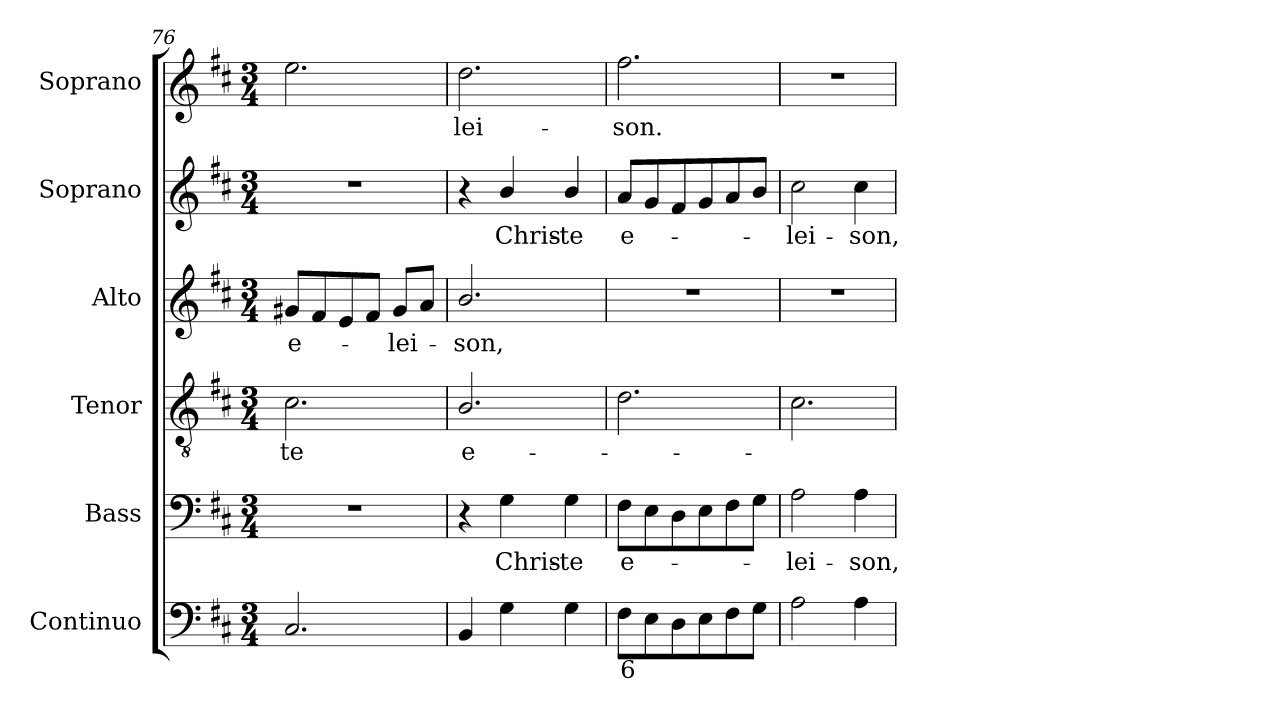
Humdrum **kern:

**kern	**text	**kern	**text	**kern	**text	**kern	**text	**kern	**text	**kern	**text
*part6	*part6	*part5	*part5	*part4	*part4	*part3	*part3	*part2	*part2	*part1	*part1
*staff6	*staff6	*staff5	*staff5	*staff4	*staff4	*staff3	*staff3	*staff2	*staff2	*staff1	*staff1
*I"Continuo	*	*I"Bass	*	*I"Tenor	*	*I"Alto	*	*I"Soprano	*	*I"Soprano	*
*I'Cont.	*	*I'B.	*	*I'T.	*	*I'A.	*	*I'S.	*	*I'S.	*
*clefF4	*	*clefF4	*	*clefGv2	*	*clefG2	*	*clefG2	*	*clefG2	*
*	*	*	*	*ITrd7c12	*	*	*	*	*	*	*
*k[f#c#]	*	*k[f#c#]	*	*k[f#c#]	*	*k[f#c#]	*	*k[f#c#]	*	*k[f#c#]	*
*D:	*	*D:	*	*D:	*	*D:	*	*D:	*	*D:	*
*M3/4	*	*M3/4	*	*M3/4	*	*M3/4	*	*M3/4	*	*M3/4	*
=76	=76	=76	=76	=76	=76	=76	=76	=76	=76	=76	=76
!	!	!LO:N:vis=1	!	!	!	!	!	!	!	!	!
!	!	!	!	!	!LO:LY:b:color=#000000	!	!	!	!	!	!
!	!	!	!	!	!	!	!LO:LY:b:color=#000000	!LO:N:vis=1	!	!	!
2.C#i/	.	2.r	.	2.C#i\	-te	8g#Xi/L	e-	2.r	.	2.eei\	.
.	.	.	.	.	.	8f#i/	.	.	.	.	.
.	.	.	.	.	.	8ei/	.	.	.	.	.
.	.	.	.	.	.	8f#i/J	.	.	.	.	.
!	!	!	!	!	!	!	!LO:LY:b:color=#000000	!	!	!	!
.	.	.	.	.	.	8g#i/L	-lei-	.	.	.	.
.	.	.	.	.	.	8ai/J	.	.	.	.	.
!!LO:LB:g=z
=77	=77	=77	=77	=77	=77	=77	=77	=77	=77	=77	=77
!	!	!	!	!	!LO:LY:b:color=#000000	!	!	!	!	!	!
!	!	!	!	!	!	!	!LO:LY:b:color=#000000	!	!	!	!
!	!	!	!	!	!	!	!	!	!	!	!LO:LY:b:color=#000000
4BBi/	.	4r	.	2.BBi/	e-	2.bi/	-son,	4r	.	2.ddi\	-lei-
!	!	!	!LO:LY:b:color=#000000	!	!	!	!	!	!	!	!
!	!	!	!	!	!	!	!	!	!LO:LY:b:color=#000000	!	!
4Gi\	.	4Gi\	Chris-	.	.	.	.	4bi/	Chris-	.	.
!	!	!	!LO:LY:b:color=#000000	!	!	!	!	!	!	!	!
!	!	!	!	!	!	!	!	!	!LO:LY:b:color=#000000	!	!
4Gi\	.	4Gi\	-te	.	.	.	.	4bi/	-te	.	.
=78	=78	=78	=78	=78	=78	=78	=78	=78	=78	=78	=78
!	!LO:LY:b:color=#000000	!	!	!	!	!	!	!	!	!	!
!	!	!	!LO:LY:b:color=#000000	!	!	!LO:N:vis=1	!	!	!	!	!
!	!	!	!	!	!	!	!	!	!LO:LY:b:color=#000000	!	!
!	!	!	!	!	!	!	!	!	!	!	!LO:LY:b:color=#000000
8F#i\L	6	8F#i\L	e-	2.Di\	.	2.r	.	8ai/L	e-	2.ff#i\	-son.
8Ei\	.	8Ei\	.	.	.	.	.	8gi/	.	.	.
8Di\	.	8Di\	.	.	.	.	.	8f#i/	.	.	.
8Ei\	.	8Ei\	.	.	.	.	.	8gi/	.	.	.
8F#i\	.	8F#i\	.	.	.	.	.	8ai/	.	.	.
8Gi\J	.	8Gi\J	.	.	.	.	.	8bi/J	.	.	.
=79	=79	=79	=79	=79	=79	=79	=79	=79	=79	=79	=79
!	!	!	!LO:LY:b:color=#000000	!	!	!LO:N:vis=1	!	!	!	!	!
!	!	!	!	!	!	!	!	!	!LO:LY:b:color=#000000	!LO:N:vis=1	!
2Ai\	.	2Ai\	-lei-	2.C#i\	.	2.r	.	2cc#i\	-lei-	2.r	.
!	!	!	!LO:LY:b:color=#000000	!	!	!	!	!	!	!	!
!	!	!	!	!	!	!	!	!	!LO:LY:b:color=#000000	!	!
4Ai\	.	4Ai\	-son,	.	.	.	.	4cc#i\	-son,	.	.
=	=	=	=	=	=	=	=	=	=	=	=
*-	*-	*-	*-	*-	*-	*-	*-	*-	*-	*-	*-
